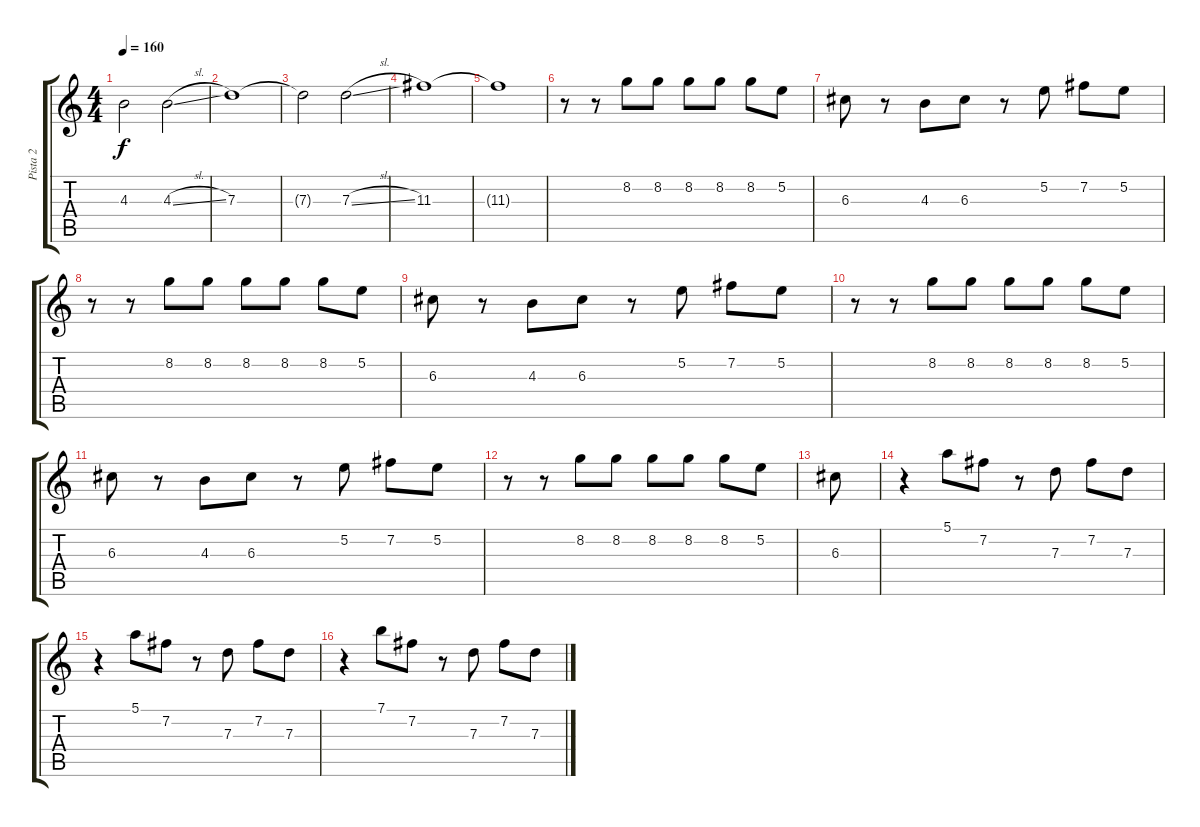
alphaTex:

\track ("Pista 2" "Pista 2") {instrument overdrivenguitar}
\staff {score tabs}
\tuning (E4 B3 G3 D3 A2 E2) {hide}
\ts (4 4)
\tempo 160
\clef g2
\ks c
4.3{t}.2{dy f} 4.3{sl}.2 |
7.3.1 |
7.3{t}.2 7.3{sl}.2 |
11.3.1 |
11.3{t}.1 |
r.8 r.8 8.2.8 8.2.8 8.2.8 8.2.8 8.2.8 5.2.8 |
6.3.8 r.8 4.3.8 6.3.8 r.8 5.2.8 7.2.8 5.2.8 |
r.8 r.8 8.2.8 8.2.8 8.2.8 8.2.8 8.2.8 5.2.8 |
6.3.8 r.8 4.3.8 6.3.8 r.8 5.2.8 7.2.8 5.2.8 |
r.8 r.8 8.2.8 8.2.8 8.2.8 8.2.8 8.2.8 5.2.8 |
6.3.8 r.8 4.3.8 6.3.8 r.8 5.2.8 7.2.8 5.2.8 |
r.8 r.8 8.2.8 8.2.8 8.2.8 8.2.8 8.2.8 5.2.8 |
6.3.8 |
r.4 5.1.8 7.2.8 r.8 7.3.8 7.2.8 7.3.8 |
r.4 5.1.8 7.2.8 r.8 7.3.8 7.2.8 7.3.8 |
r.4 7.1.8 7.2.8 r.8 7.3.8 7.2.8 7.3.8
